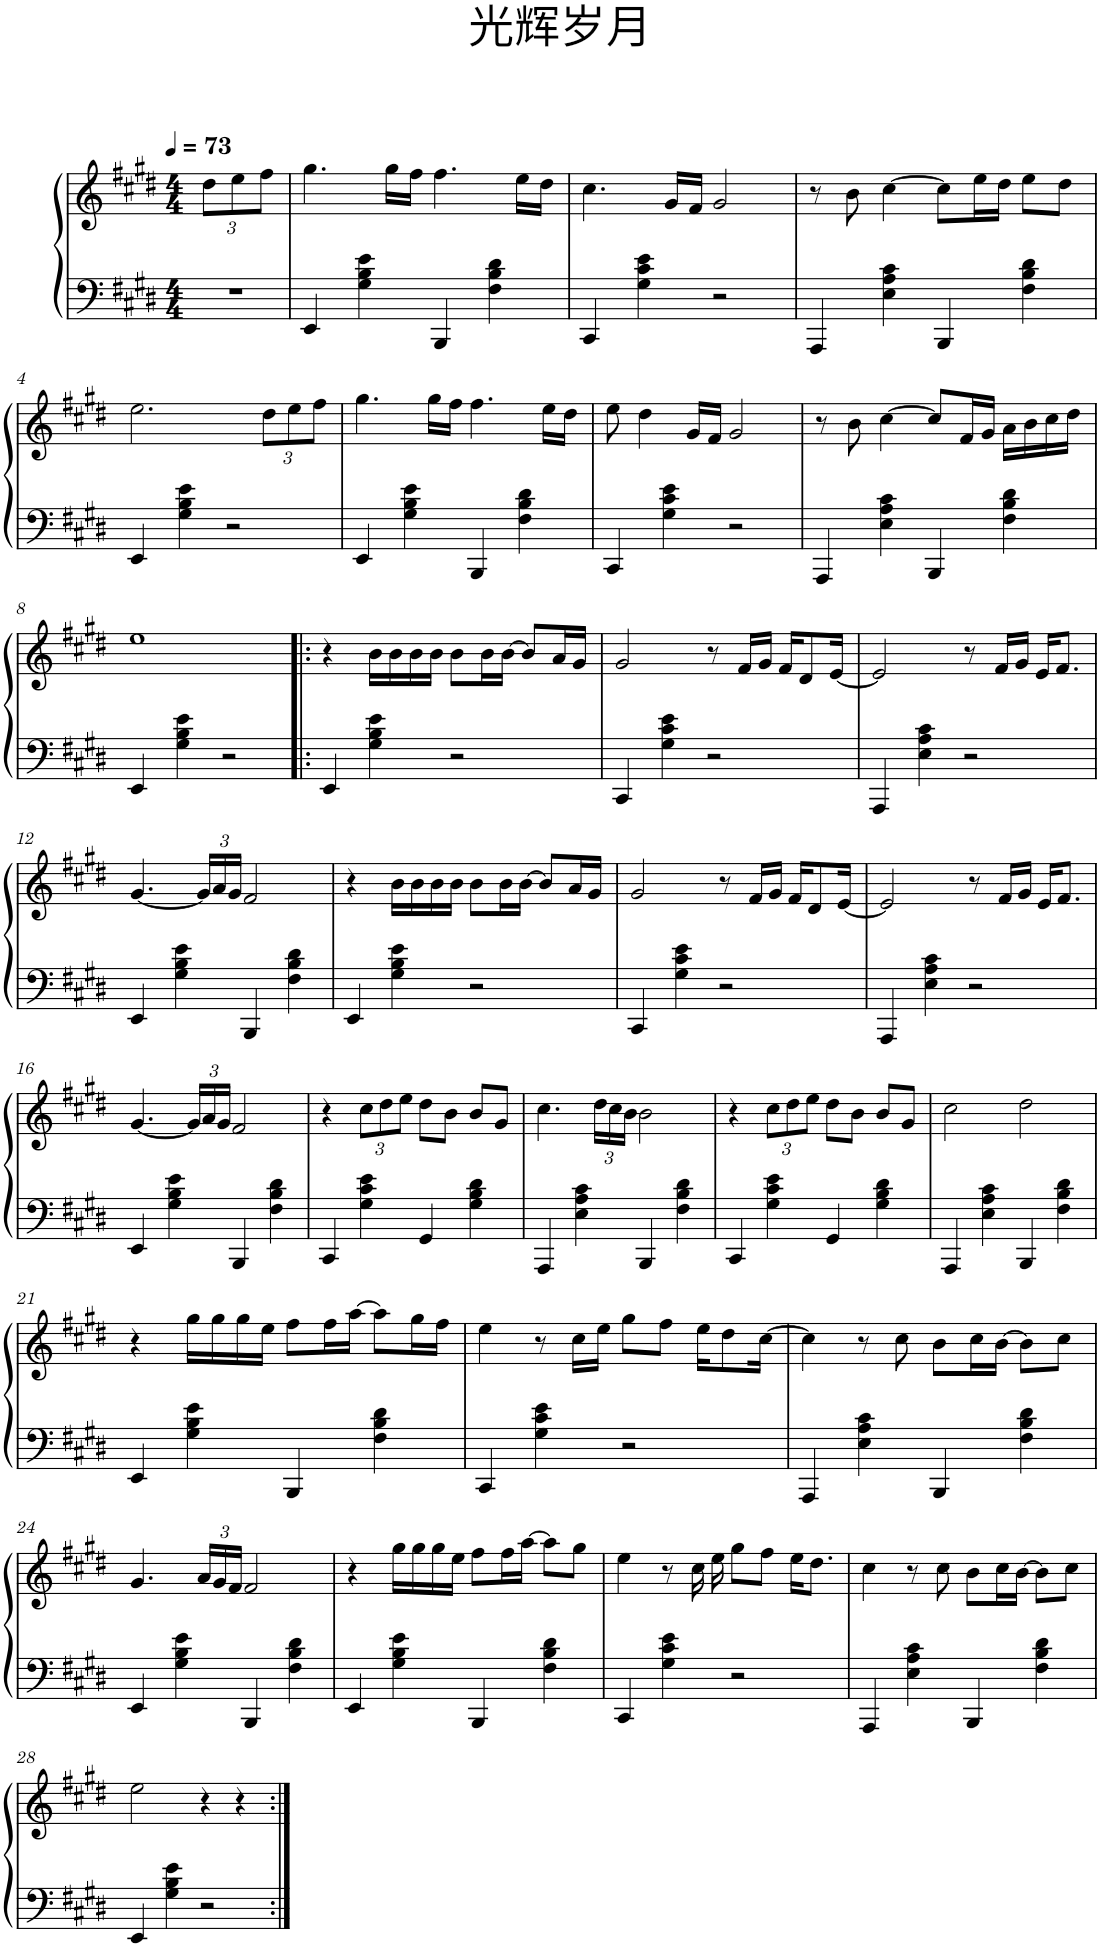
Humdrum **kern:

**kern	**kern
*part1	*part1
*staff2	*staff1
*I"Piano	*
*I'Pno	*
*clefF4	*clefG2
*k[f#c#g#d#]	*k[f#c#g#d#]
*M4/4	*M4/4
*MM73	*MM73
*	*Xbrackettup
=	=
1r	12dd#\L
.	12ee\
.	12ff#\J
.	2.ryy
=1	=1
4EE/	4.gg#\
4G#\ 4B\ 4e\	.
.	16gg#\LL
.	16ff#\JJ
4BBB/	4.ff#\
4F#\ 4B\ 4d#\	.
.	16ee\LL
.	16dd#\JJ
=2	=2
4CC#/	4.cc#\
4G#\ 4c#\ 4e\	.
.	16g#/LL
.	16f#/JJ
2r	2g#/
=3	=3
4AAA/	8r
.	8b\
4E\ 4A\ 4c#\	[>4cc#\
4BBB/	8cc#\L]
.	16ee\L
.	16dd#\JJ
4F#\ 4B\ 4d#\	8ee\L
.	8dd#\J
!!LO:LB:g=z
=4	=4
4EE/	2.ee\
4G#\ 4B\ 4e\	.
2r	.
.	12dd#\L
.	12ee\
.	12ff#\J
=5	=5
4EE/	4.gg#\
4G#\ 4B\ 4e\	.
.	16gg#\LL
.	16ff#\JJ
4BBB/	4.ff#\
4F#\ 4B\ 4d#\	.
.	16ee\LL
.	16dd#\JJ
=6	=6
4CC#/	8ee\
.	4dd#\
4G#\ 4c#\ 4e\	.
.	16g#/LL
.	16f#/JJ
2r	2g#/
=7	=7
4AAA/	8r
.	8b\
4E\ 4A\ 4c#\	[>4cc#\
4BBB/	8cc#/L]
.	16f#/L
.	16g#/JJ
4F#\ 4B\ 4d#\	16a\LL
.	16b\
.	16cc#\
.	16dd#\JJ
!!LO:LB:g=z
=8	=8
4EE/	1ee
4G#\ 4B\ 4e\	.
2r	.
=9!|:	=9!|:
4EE/	4r
4G#\ 4B\ 4e\	16b\LL
.	16b\
.	16b\
.	16b\JJ
2r	8b\L
.	16b\L
.	[>16b\JJ
.	8b/L]
.	16a/L
.	16g#/JJ
=10	=10
4CC#/	2g#/
4G#\ 4c#\ 4e\	.
2r	8r
.	16f#/LL
.	16g#/JJ
.	16f#/KL
.	8d#/
.	[<16e/Jk
=11	=11
4AAA/	2e/]
4E\ 4A\ 4c#\	.
2r	8r
.	16f#/LL
.	16g#/JJ
.	16e/KL
.	8.f#/J
!!LO:LB:g=z
=12	=12
4EE/	[4.g#/
4G#\ 4B\ 4e\	.
.	24g#/LL]
.	24a/
.	24g#/JJ
4BBB/	2f#/
4F#\ 4B\ 4d#\	.
=13	=13
4EE/	4r
4G#\ 4B\ 4e\	16b\LL
.	16b\
.	16b\
.	16b\JJ
2r	8b\L
.	16b\L
.	[>16b\JJ
.	8b/L]
.	16a/L
.	16g#/JJ
=14	=14
4CC#/	2g#/
4G#\ 4c#\ 4e\	.
2r	8r
.	16f#/LL
.	16g#/JJ
.	16f#/KL
.	8d#/
.	[<16e/Jk
=15	=15
4AAA/	2e/]
4E\ 4A\ 4c#\	.
2r	8r
.	16f#/LL
.	16g#/JJ
.	16e/KL
.	8.f#/J
!!LO:LB:g=z
=16	=16
4EE/	[4.g#/
4G#\ 4B\ 4e\	.
.	24g#/LL]
.	24a/
.	24g#/JJ
4BBB/	2f#/
4F#\ 4B\ 4d#\	.
=17	=17
4CC#/	4r
4G#\ 4c#\ 4e\	12cc#\L
.	12dd#\
.	12ee\J
4GG#/	8dd#\L
.	8b\J
4G#\ 4B\ 4d#\	8b/L
.	8g#/J
=18	=18
4AAA/	4.cc#\
4E\ 4A\ 4c#\	.
.	24dd#\LL
.	24cc#\
.	24b\JJ
4BBB/	2b\
4F#\ 4B\ 4d#\	.
=19	=19
4CC#/	4r
4G#\ 4c#\ 4e\	12cc#\L
.	12dd#\
.	12ee\J
4GG#/	8dd#\L
.	8b\J
4G#\ 4B\ 4d#\	8b/L
.	8g#/J
=20	=20
4AAA/	2cc#\
4E\ 4A\ 4c#\	.
4BBB/	2dd#\
4F#\ 4B\ 4d#\	.
!!LO:LB:g=z
=21	=21
4EE/	4r
4G#\ 4B\ 4e\	16gg#\LL
.	16gg#\
.	16gg#\
.	16ee\JJ
4BBB/	8ff#\L
.	16ff#\L
.	[>16aa\JJ
4F#\ 4B\ 4d#\	8aa\L]
.	16gg#\L
.	16ff#\JJ
=22	=22
4CC#/	4ee\
4G#\ 4c#\ 4e\	8r
.	16cc#\LL
.	16ee\JJ
2r	8gg#\L
.	8ff#\J
.	16ee\KL
.	8dd#\
.	[>16cc#\Jk
=23	=23
4AAA/	4cc#\]
4E\ 4A\ 4c#\	8r
.	8cc#\
4BBB/	8b\L
.	16cc#\L
.	[>16b\JJ
4F#\ 4B\ 4d#\	8b\L]
.	8cc#\J
!!LO:LB:g=z
=24	=24
4EE/	4.g#/
4G#\ 4B\ 4e\	.
.	24a/LL
.	24g#/
.	24f#/JJ
4BBB/	2f#/
4F#\ 4B\ 4d#\	.
=25	=25
4EE/	4r
4G#\ 4B\ 4e\	16gg#\LL
.	16gg#\
.	16gg#\
.	16ee\JJ
4BBB/	8ff#\L
.	16ff#\L
.	[>16aa\JJ
4F#\ 4B\ 4d#\	8aa\L]
.	8gg#\J
=26	=26
4CC#/	4ee\
4G#\ 4c#\ 4e\	8r
.	16cc#\
.	16ee\
2r	8gg#\L
.	8ff#\J
.	16ee\KL
.	8.dd#\J
=27	=27
4AAA/	4cc#\
4E\ 4A\ 4c#\	8r
.	8cc#\
4BBB/	8b\L
.	16cc#\L
.	[>16b\JJ
4F#\ 4B\ 4d#\	8b\L]
.	8cc#\J
!!LO:LB:g=z
=28	=28
4EE/	2ee\
4G#\ 4B\ 4e\	.
2r	4r
.	4r
=:|!	=:|!
*-	*-
